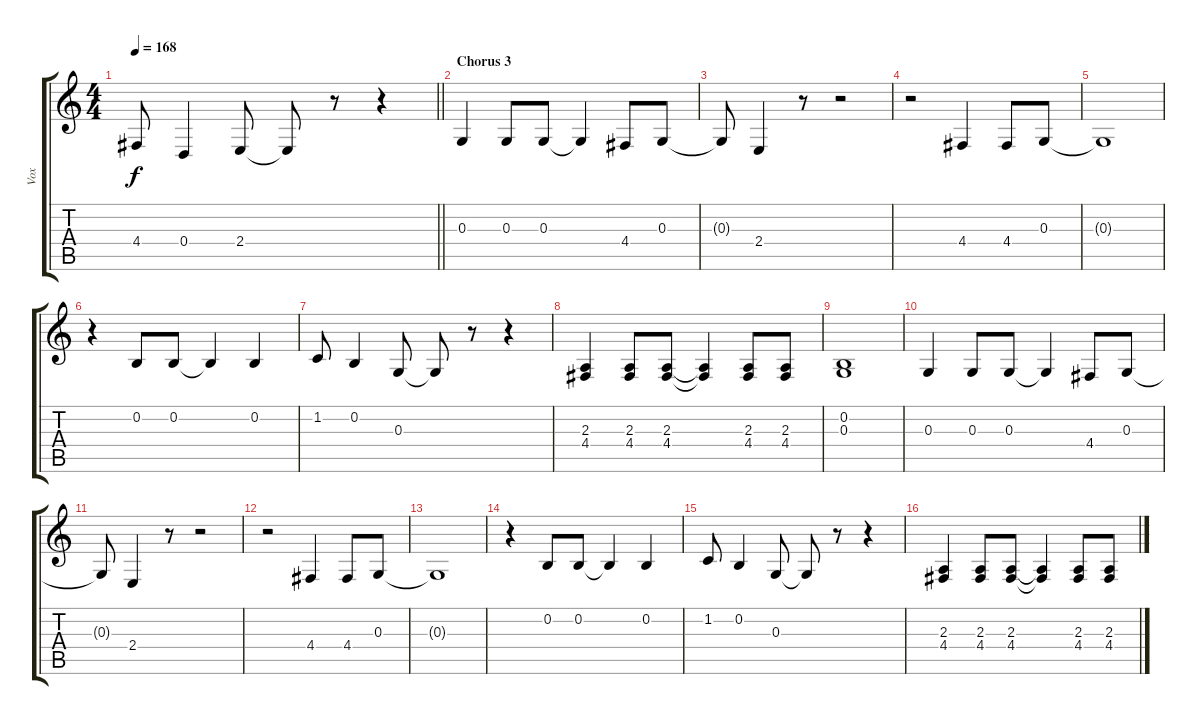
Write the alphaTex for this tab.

\track ("Vox" "Vox") {mute instrument synthvoice}
\staff {score tabs}
\tuning (E4 B3 G3 D3 A2 E2) {hide}
\ts (4 4)
\tempo 168
\clef g2
\barLineRight lightlight
\ks c
4.4.8{dy f} 0.4.4 2.4.8 2.4{t}.8 r.8 r.4 |
\section ("" "Chorus 3")
0.3.4 0.3.8 0.3.8 0.3{t}.4 4.4.8 0.3.8 |
0.3{t}.8 2.4.4 r.8 r.2 |
r.2 4.4.4 4.4.8 0.3.8 |
0.3{t}.1 |
r.4 0.2.8 0.2.8 0.2{t}.4 0.2.4 |
1.2.8 0.2.4 0.3.8 0.3{t}.8 r.8 r.4 |
(2.3 4.4).4 (2.3 4.4).8 (2.3 4.4).8 (2.3{t} 4.4{t}).4 (2.3 4.4).8 (2.3 4.4).8 |
(0.2 0.3).1 |
0.3.4 0.3.8 0.3.8 0.3{t}.4 4.4.8 0.3.8 |
0.3{t}.8 2.4.4 r.8 r.2 |
r.2 4.4.4 4.4.8 0.3.8 |
0.3{t}.1 |
r.4 0.2.8 0.2.8 0.2{t}.4 0.2.4 |
1.2.8 0.2.4 0.3.8 0.3{t}.8 r.8 r.4 |
(2.3 4.4).4 (2.3 4.4).8 (2.3 4.4).8 (2.3{t} 4.4{t}).4 (2.3 4.4).8 (2.3 4.4).8
